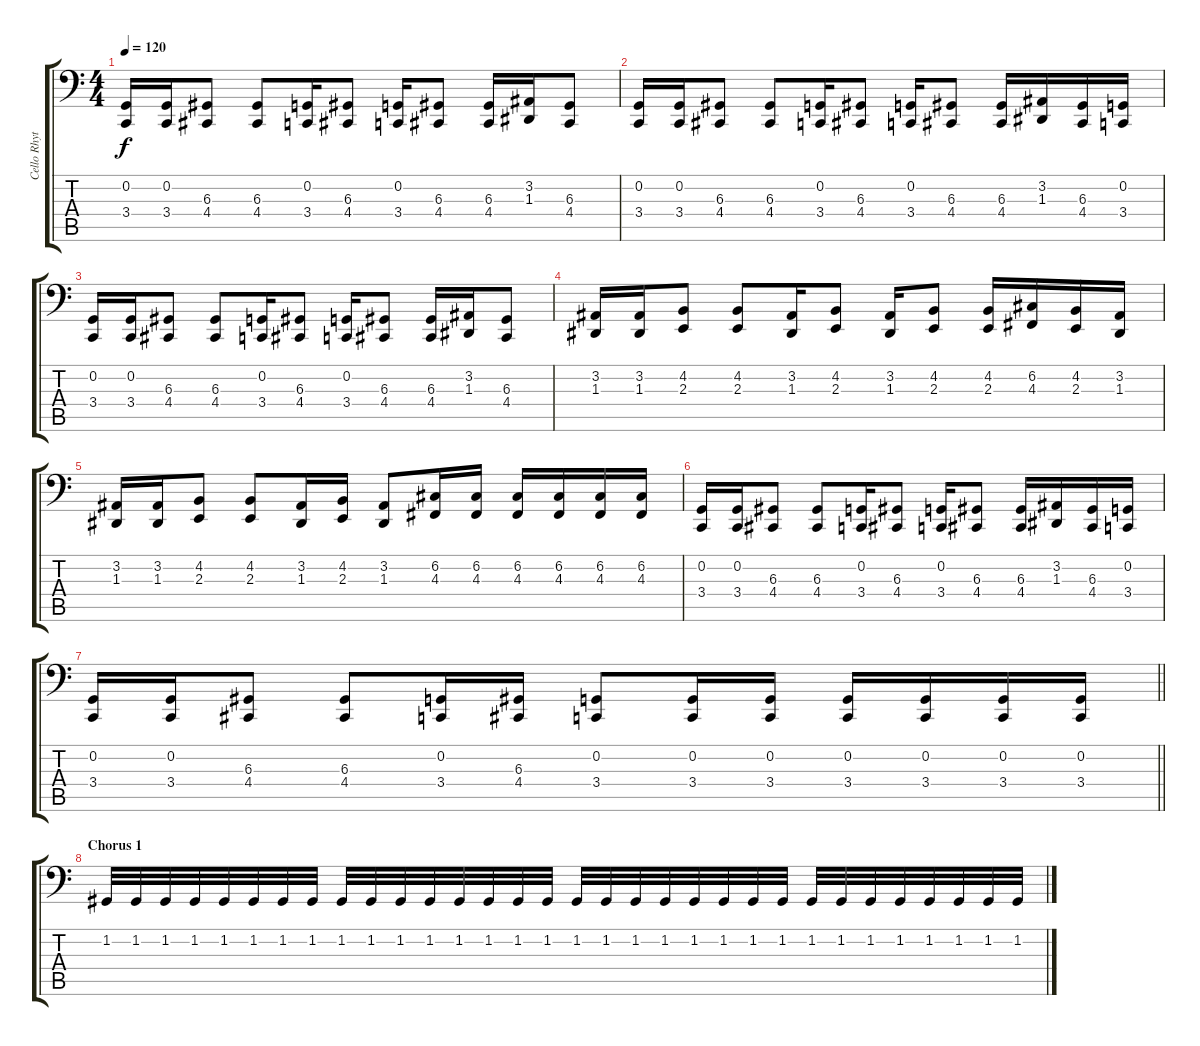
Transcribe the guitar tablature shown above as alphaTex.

\track ("Cello Rhythm 1" "Cello Rhyt") {instrument cello}
\staff {score tabs}
\tuning (C3 G2 D2 A1 E1 B0) {hide}
\ts (4 4)
\tempo 120
\clef f4
\ks c
(0.2 3.4).16{dy f} (0.2 3.4).16 (6.3 4.4).8 (6.3 4.4).8 (0.2 3.4).16 (6.3 4.4).8 (0.2 3.4).16 (6.3 4.4).8 (6.3 4.4).16 (3.2 1.3).16 (6.3 4.4).8 |
(0.2 3.4).16 (0.2 3.4).16 (6.3 4.4).8 (6.3 4.4).8 (0.2 3.4).16 (6.3 4.4).8 (0.2 3.4).16 (6.3 4.4).8 (6.3 4.4).16 (3.2 1.3).16 (6.3 4.4).16 (0.2 3.4).16 |
(0.2 3.4).16 (0.2 3.4).16 (6.3 4.4).8 (6.3 4.4).8 (0.2 3.4).16 (6.3 4.4).8 (0.2 3.4).16 (6.3 4.4).8 (6.3 4.4).16 (3.2 1.3).16 (6.3 4.4).8 |
(3.2 1.3).16 (3.2 1.3).16 (4.2 2.3).8 (4.2 2.3).8 (3.2 1.3).16 (4.2 2.3).8 (3.2 1.3).16 (4.2 2.3).8 (4.2 2.3).16 (6.2 4.3).16 (4.2 2.3).16 (3.2 1.3).16 |
(3.2 1.3).16 (3.2 1.3).16 (4.2 2.3).8 (4.2 2.3).8 (3.2 1.3).16 (4.2 2.3).16 (3.2 1.3).8 (6.2 4.3).16 (6.2 4.3).16 (6.2 4.3).16 (6.2 4.3).16 (6.2 4.3).16 (6.2 4.3).16 |
(0.2 3.4).16 (0.2 3.4).16 (6.3 4.4).8 (6.3 4.4).8 (0.2 3.4).16 (6.3 4.4).8 (0.2 3.4).16 (6.3 4.4).8 (6.3 4.4).16 (3.2 1.3).16 (6.3 4.4).16 (0.2 3.4).16 |
\barLineRight lightlight
(0.2 3.4).16 (0.2 3.4).16 (6.3 4.4).8 (6.3 4.4).8 (0.2 3.4).16 (6.3 4.4).16 (0.2 3.4).8 (0.2 3.4).16 (0.2 3.4).16 (0.2 3.4).16 (0.2 3.4).16 (0.2 3.4).16 (0.2 3.4).16 |
\section ("" "Chorus 1")
1.2.32 1.2.32 1.2.32 1.2.32 1.2.32 1.2.32 1.2.32 1.2.32 1.2.32 1.2.32 1.2.32 1.2.32 1.2.32 1.2.32 1.2.32 1.2.32 1.2.32 1.2.32 1.2.32 1.2.32 1.2.32 1.2.32 1.2.32 1.2.32 1.2.32 1.2.32 1.2.32 1.2.32 1.2.32 1.2.32 1.2.32 1.2.32
